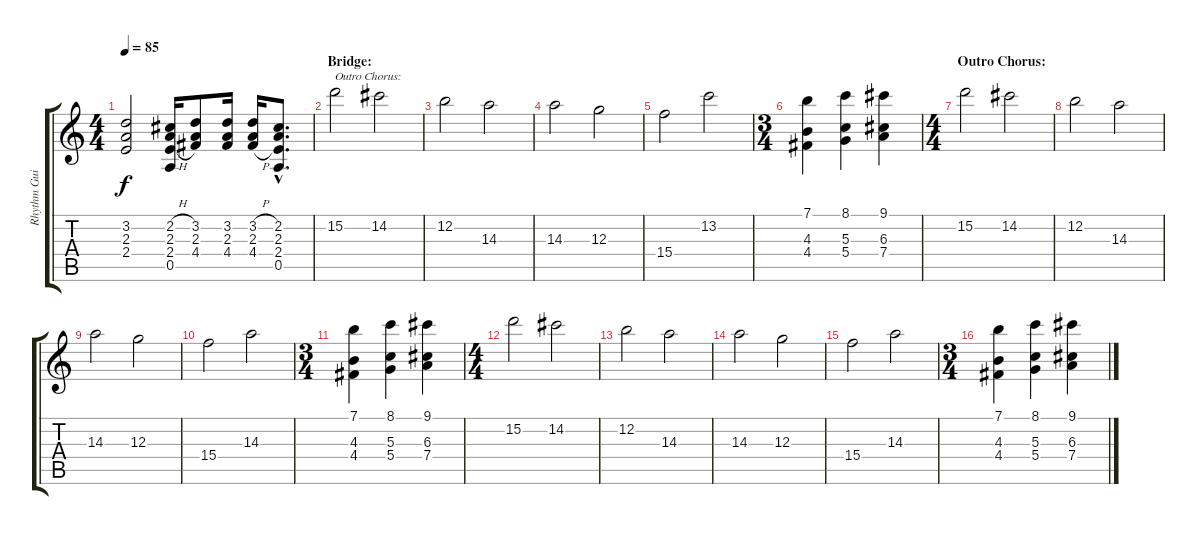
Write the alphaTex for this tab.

\track ("Rhythm Guitar 1" "Rhythm Gui") {instrument distortionguitar}
\staff {score tabs}
\tuning (E4 B3 G3 D3 A2 E2) {hide}
\ts (4 4)
\tempo 85
\clef g2
\ks c
(3.2 2.3 2.4).2{dy f} (2.2{h} 2.3 2.4{h} 0.5).16 (3.2 2.3 4.4).8 (3.2 2.3 4.4).16 (3.2{h} 2.3 4.4{h}).16 (2.2{hac} 2.3{hac} 2.4{hac} 0.5{hac}).8{d} |
\section ("" "Bridge:")
15.2.2{txt "Outro Chorus:"} 14.2.2 |
12.2.2 14.3.2 |
14.3.2 12.3.2 |
15.4.2 13.2.2 |
\ts (3 4)
(7.1 4.3 4.4).4 (8.1 5.3 5.4).4 (9.1 6.3 7.4).4 |
\ts (4 4)
\section ("" "Outro Chorus:")
15.2.2 14.2.2 |
12.2.2 14.3.2 |
14.3.2 12.3.2 |
15.4.2 14.3.2 |
\ts (3 4)
(7.1 4.3 4.4).4 (8.1 5.3 5.4).4 (9.1 6.3 7.4).4 |
\ts (4 4)
15.2.2 14.2.2 |
12.2.2 14.3.2 |
14.3.2 12.3.2 |
15.4.2 14.3.2 |
\ts (3 4)
(7.1 4.3 4.4).4 (8.1 5.3 5.4).4 (9.1 6.3 7.4).4
